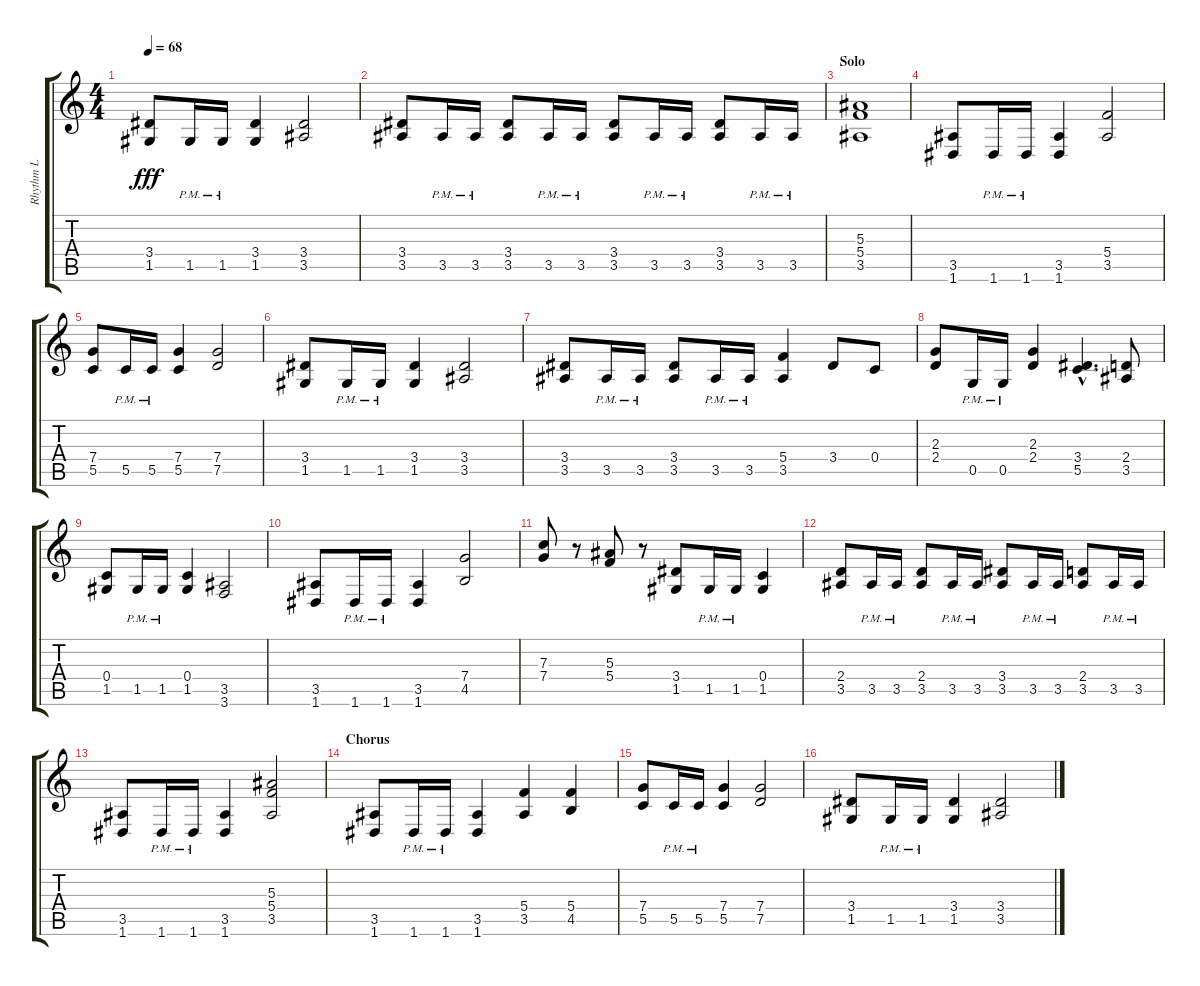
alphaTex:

\track ("Rhythm L" "Rhythm L") {instrument distortionguitar}
\staff {score tabs}
\tuning (D4 A3 F3 C3 G2 D2) {hide}
\ts (4 4)
\tempo 68
\clef g2
\ks c
(3.4 1.5).8{dy fff} 1.5{pm}.16 1.5{pm}.16 (3.4 1.5).4 (3.4 3.5).2 |
(3.4 3.5).8 3.5{pm}.16 3.5{pm}.16 (3.4 3.5).8 3.5{pm}.16 3.5{pm}.16 (3.4 3.5).8 3.5{pm}.16 3.5{pm}.16 (3.4 3.5).8 3.5{pm}.16 3.5{pm}.16 |
\section ("" "Solo")
(5.3 5.4 3.5).1 |
(3.5 1.6).8 1.6{pm}.16 1.6{pm}.16 (3.5 1.6).4 (5.4 3.5).2 |
(7.4 5.5).8 5.5{pm}.16 5.5{pm}.16 (7.4 5.5).4 (7.4 7.5).2 |
(3.4 1.5).8 1.5{pm}.16 1.5{pm}.16 (3.4 1.5).4 (3.4 3.5).2 |
(3.4 3.5).8 3.5{pm}.16 3.5{pm}.16 (3.4 3.5).8 3.5{pm}.16 3.5{pm}.16 (5.4 3.5).4 3.4.8 0.4.8 |
(2.3 2.4).8 0.5{pm}.16 0.5{pm}.16 (2.3 2.4).4 (3.4{hac} 5.5{hac}).4{d} (2.4 3.5).8 |
(0.4 1.5).8 1.5{pm}.16 1.5{pm}.16 (0.4 1.5).4 (3.5 3.6).2 |
(3.5 1.6).8 1.6{pm}.16 1.6{pm}.16 (3.5 1.6).4 (7.4 4.5).2 |
(7.3 7.4).8 r.8 (5.3 5.4).8 r.8 (3.4 1.5).8 1.5{pm}.16 1.5{pm}.16 (0.4 1.5).4 |
(2.4 3.5).8 3.5{pm}.16 3.5{pm}.16 (2.4 3.5).8 3.5{pm}.16 3.5{pm}.16 (3.4 3.5).8 3.5{pm}.16 3.5{pm}.16 (2.4 3.5).8 3.5{pm}.16 3.5{pm}.16 |
(3.5 1.6).8 1.6{pm}.16 1.6{pm}.16 (3.5 1.6).4 (5.3 5.4 3.5).2 |
\section ("" "Chorus")
(3.5 1.6).8 1.6{pm}.16 1.6{pm}.16 (3.5 1.6).4 (5.4 3.5).4 (5.4 4.5).4 |
(7.4 5.5).8 5.5{pm}.16 5.5{pm}.16 (7.4 5.5).4 (7.4 7.5).2 |
(3.4 1.5).8 1.5{pm}.16 1.5{pm}.16 (3.4 1.5).4 (3.4 3.5).2
